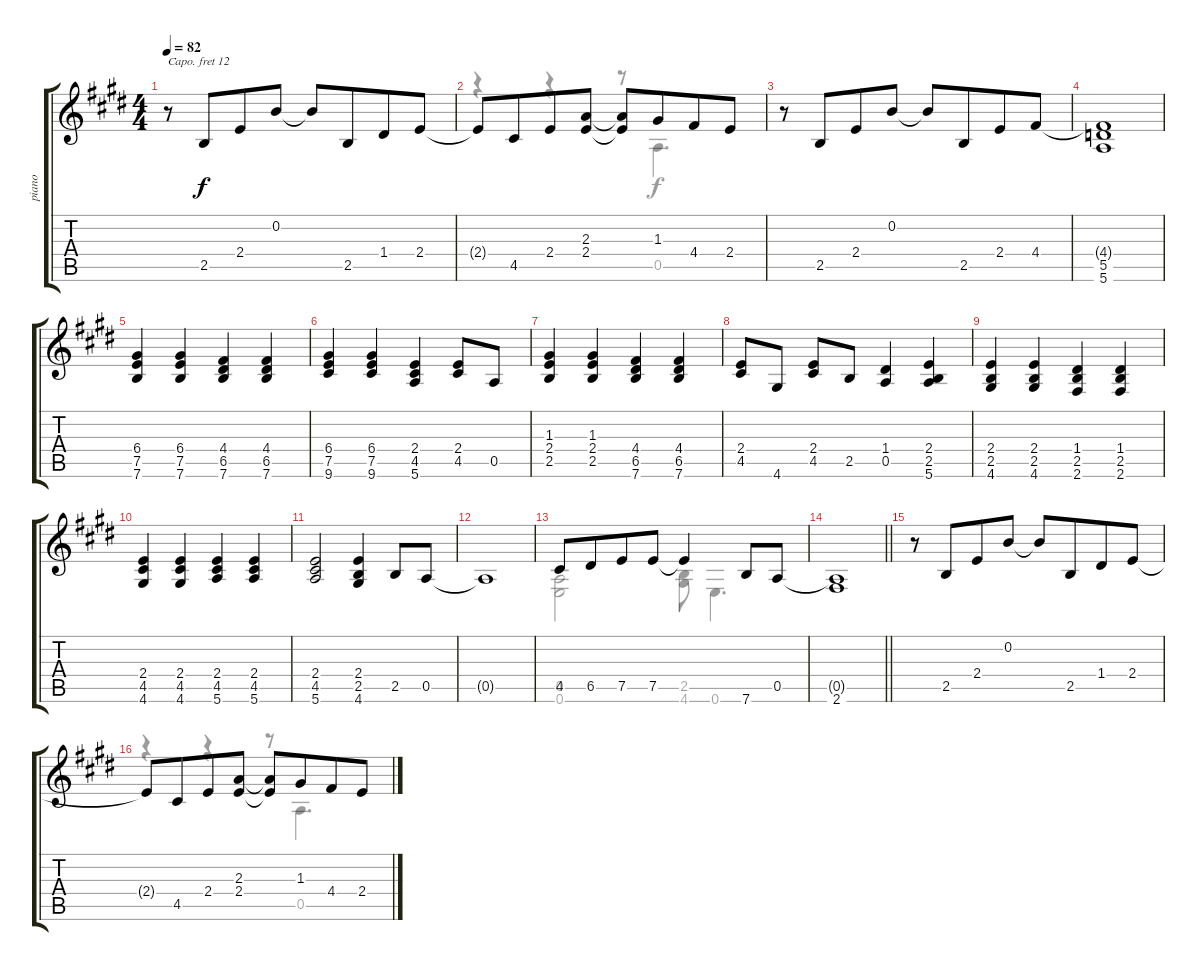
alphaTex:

\track ("piano" "piano") {instrument acousticgrandpiano}
\staff {score tabs}
\capo 12
\tuning (E4 B3 G3 D3 A2 E2) {hide}
\voice
\ts (4 4)
\tempo 82
\clef g2
\ks e
r.8{dy f} 2.5.8{beam merge} 2.4.8 0.2.8 0.2{t}.8 2.5.8{beam merge} 1.4.8 2.4.8 |
2.4{t}.8 4.5.8{beam merge} 2.4.8 (2.3 2.4).8 (2.3{t} 2.4{t}).8 1.3.8{beam merge} 4.4.8 2.4.8 |
r.8 2.5.8{beam merge} 2.4.8 0.2.8 0.2{t}.8 2.5.8{beam merge} 2.4.8 4.4.8 |
(4.4{t} 5.5 5.6).1 |
(6.4 7.5 7.6).4 (6.4 7.5 7.6).4 (4.4 6.5 7.6).4 (4.4 6.5 7.6).4 |
(6.4 7.5 9.6).4 (6.4 7.5 9.6).4 (2.4 4.5 5.6).4 (2.4 4.5).8 0.5.8 |
(1.3 2.4 2.5).4 (1.3 2.4 2.5).4 (4.4 6.5 7.6).4 (4.4 6.5 7.6).4 |
(2.4 4.5).8 4.6.8 (2.4 4.5).8 2.5.8 (1.4 0.5).4 (2.4 2.5 5.6).4 |
(2.4 2.5 4.6).4 (2.4 2.5 4.6).4 (1.4 2.5 2.6).4 (1.4 2.5 2.6).4 |
(2.4 4.5 4.6).4 (2.4 4.5 4.6).4 (2.4 4.5 5.6).4 (2.4 4.5 5.6).4 |
(2.4 4.5 5.6).2 (2.4 2.5 4.6).4 2.5.8 0.5.8 |
0.5{t}.1 |
4.5.8 6.5.8{beam merge} 7.5.8 7.5.8 7.5{t}.4 7.6.8 0.5.8 |
\barLineRight lightlight
(0.5{t} 2.6).1 |
r.8 2.5.8{beam merge} 2.4.8 0.2.8 0.2{t}.8 2.5.8{beam merge} 1.4.8 2.4.8 |
2.4{t}.8 4.5.8{beam merge} 2.4.8 (2.3 2.4).8 (2.3{t} 2.4{t}).8 1.3.8{beam merge} 4.4.8 2.4.8
\voice
\clef g2
\ottava regular
\simile none
\ks e
|
r.4 r.4 r.8 0.5.4{d} |
|
|
|
|
|
|
|
|
|
|
(0.5 0.6).2 (2.5 4.6).8 0.6.4{d} |
\barLineRight lightlight
|
|
r.4 r.4 r.8 0.5.4{d}
